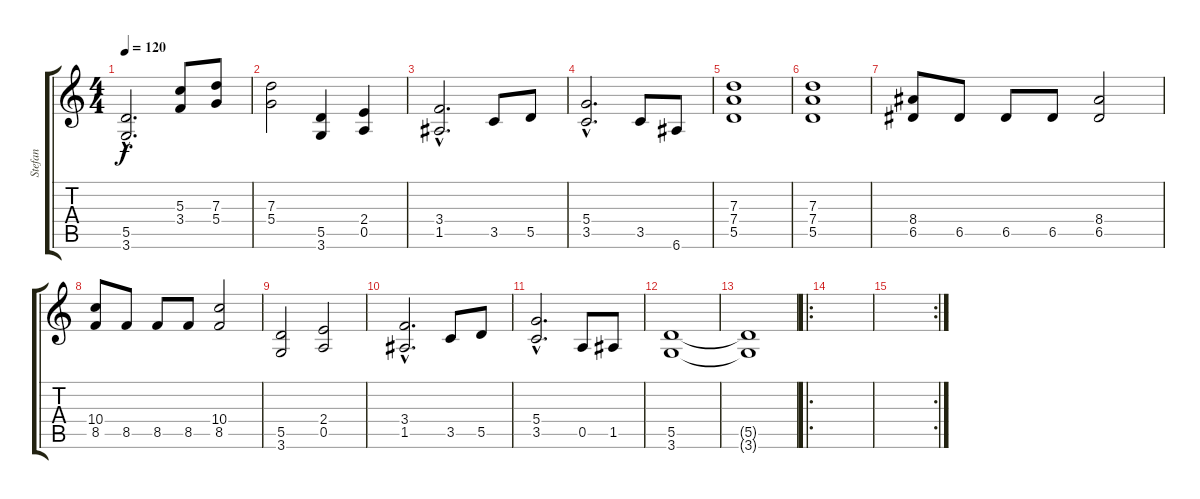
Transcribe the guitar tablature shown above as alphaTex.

\track ("Stefan" "Stefan") {instrument distortionguitar}
\staff {score tabs}
\tuning (E4 B3 G3 D3 A2 E2) {hide}
\ts (4 4)
\tempo 120
\clef g2
\ks c
(5.5{hac} 3.6{hac}).2{d dy f} (5.3 3.4).8 (7.3 5.4).8 |
(7.3 5.4).2 (5.5 3.6).4 (2.4 0.5).4 |
(3.4{hac} 1.5{hac}).2{d} 3.5.8 5.5.8 |
(5.4{hac} 3.5{hac}).2{d} 3.5.8 6.6.8 |
(7.3 7.4 5.5).1 |
(7.3 7.4 5.5).1 |
(8.4 6.5).8 6.5.8 6.5.8 6.5.8 (8.4 6.5).2 |
(10.4 8.5).8 8.5.8 8.5.8 8.5.8 (10.4 8.5).2 |
(5.5 3.6).2 (2.4 0.5).2 |
(3.4{hac} 1.5{hac}).2{d} 3.5.8 5.5.8 |
(5.4{hac} 3.5{hac}).2{d} 0.5.8 1.5.8 |
(5.5 3.6).1 |
(5.5{t} 3.6{t}).1 |
\ro
|
\rc 2
